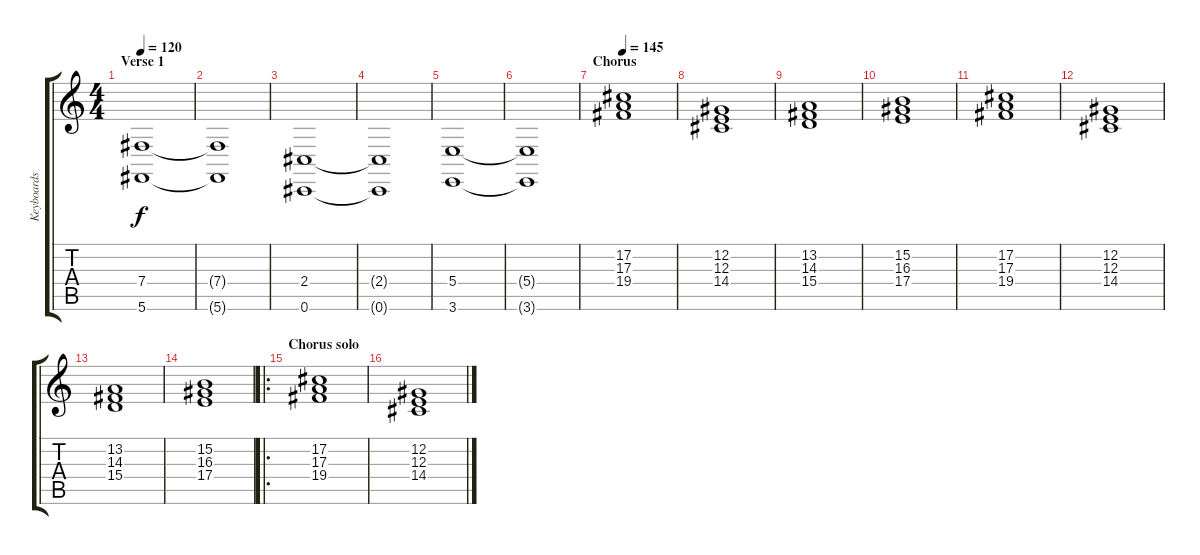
\track ("Keyboards 3" "Keyboards ") {instrument stringensemble1}
\staff {score tabs}
\tuning (Db4 Ab3 E3 B2 Gb2 Db2) {hide}
\ts (4 4)
\section ("" "Verse 1")
\tempo 120
\clef g2
\ks c
(7.4 5.6).1{dy f} |
(7.4{t} 5.6{t}).1 |
(2.4 0.6).1 |
(2.4{t} 0.6{t}).1 |
(5.4 3.6).1 |
(5.4{t} 3.6{t}).1 |
\section ("" "Chorus")
\tempo 145
(17.2 17.3 19.4).1 |
(12.2 12.3 14.4).1 |
(13.2 14.3 15.4).1 |
(15.2 16.3 17.4).1 |
(17.2 17.3 19.4).1 |
(12.2 12.3 14.4).1 |
(13.2 14.3 15.4).1 |
(15.2 16.3 17.4).1 |
\ro
\section ("" "Chorus solo")
(17.2 17.3 19.4).1 |
(12.2 12.3 14.4).1
